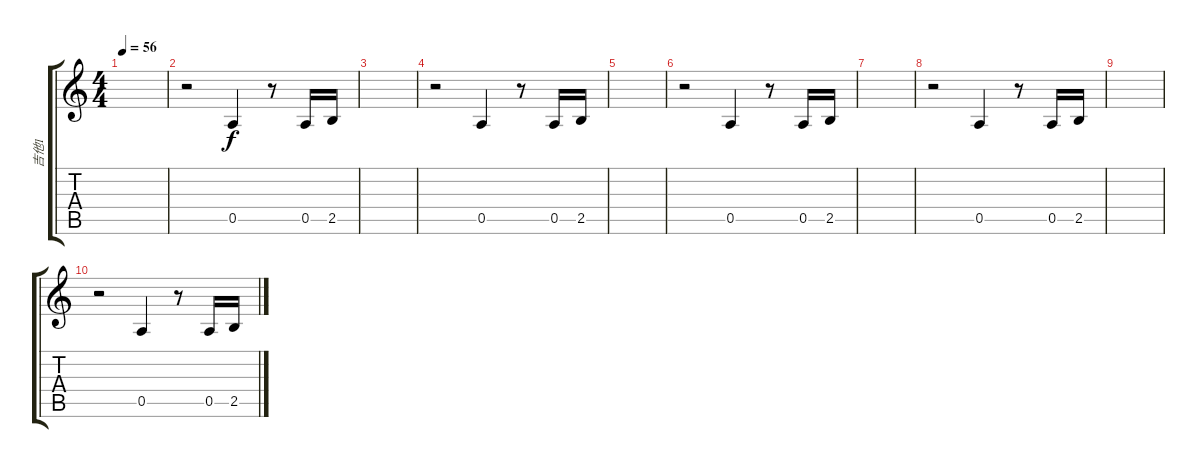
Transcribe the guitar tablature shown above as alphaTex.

\track ("吉他1" "吉他1") {instrument electricguitarjazz}
\staff {score tabs}
\tuning (E4 B3 G3 D3 A2 E2) {hide}
\ts (4 4)
\tempo 56
\clef g2
\ks c
|
r.2 0.5.4 r.8 0.5.16 2.5.16 |
|
r.2 0.5.4 r.8 0.5.16 2.5.16 |
|
r.2 0.5.4 r.8 0.5.16 2.5.16 |
|
r.2 0.5.4 r.8 0.5.16 2.5.16 |
|
r.2 0.5.4 r.8 0.5.16 2.5.16
